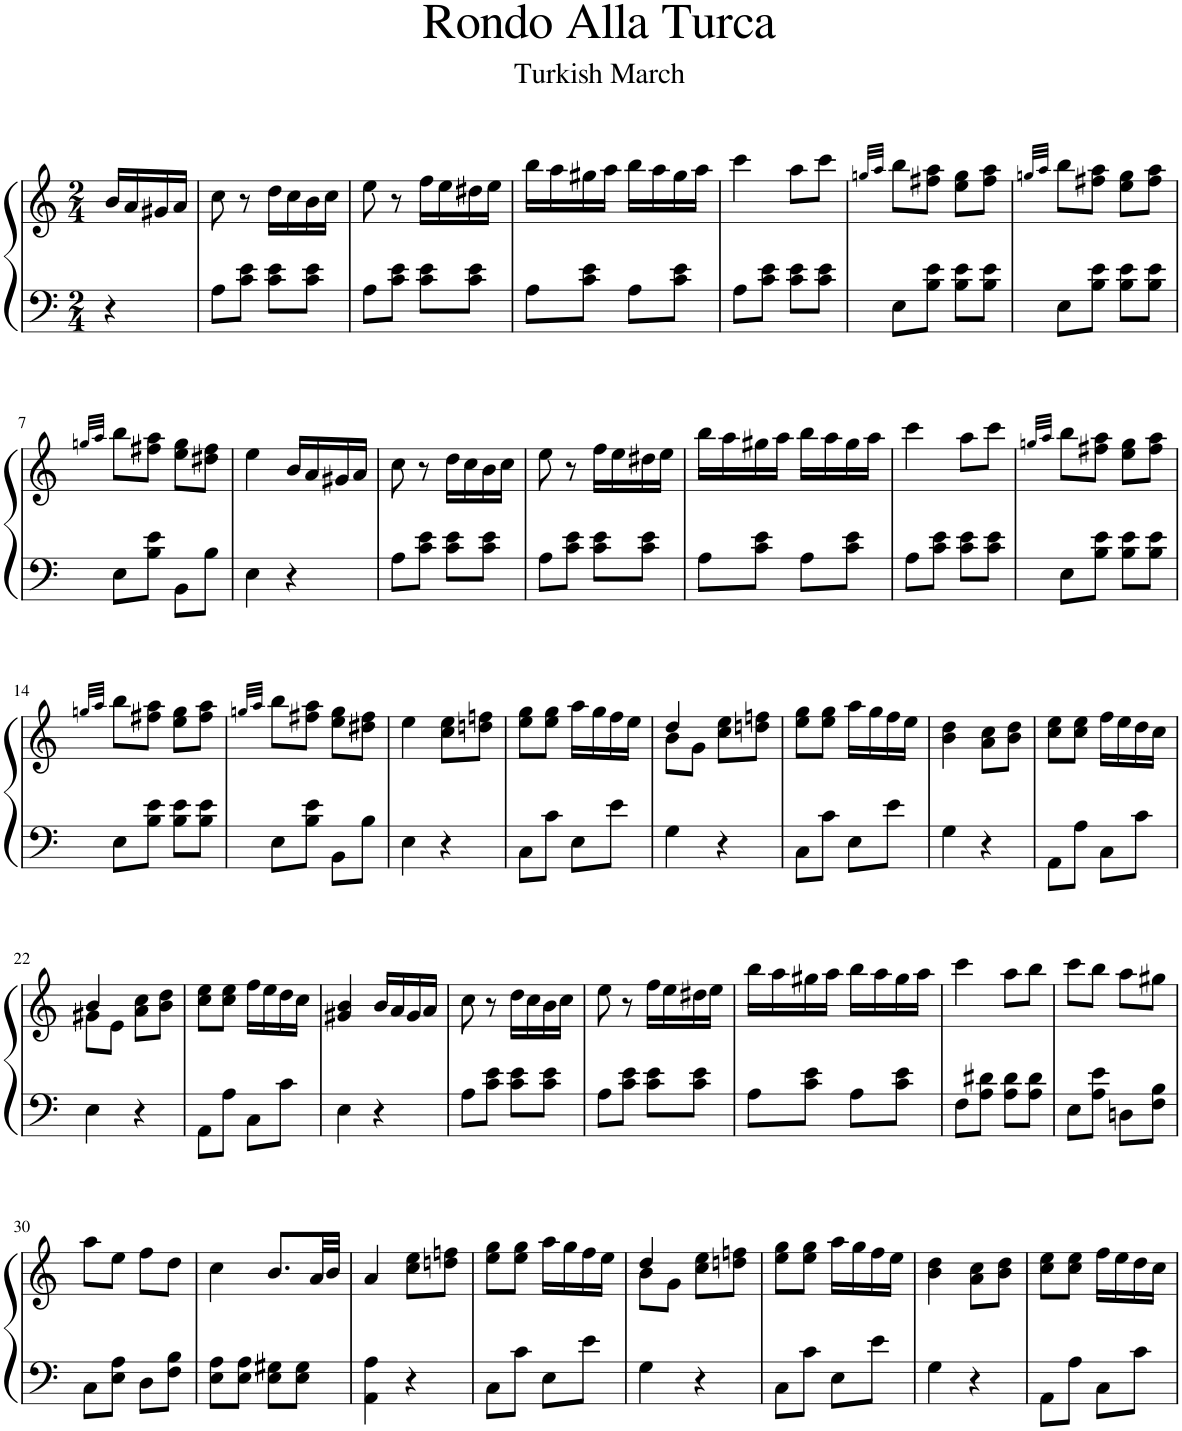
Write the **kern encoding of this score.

**kern	**kern
*part1	*part1
*staff2	*staff1
*I"Piano	*
*I'Pno.	*
*clefF4	*clefG2
*k[]	*k[]
*M2/4	*M2/4
=	=
4r	16b/LL
.	16a/
.	16g#X/
.	16a/JJ
=1	=1
8A\L	8cc\
8c\ 8e\J	8r
8c\ 8e\L	16dd\LL
.	16cc\
8c\ 8e\J	16b\
.	16cc\JJ
=2	=2
8A\L	8ee\
8c\ 8e\J	8r
8c\ 8e\L	16ff\LL
.	16ee\
8c\ 8e\J	16dd#X\
.	16ee\JJ
=3	=3
8A\L	16bb\LL
.	16aa\
8c\ 8e\J	16gg#X\
.	16aa\JJ
8A\L	16bb\LL
.	16aa\
8c\ 8e\J	16gg#\
.	16aa\JJ
=4	=4
8A\L	4ccc\
8c\ 8e\J	.
8c\ 8e\L	8aa\L
8c\ 8e\J	8ccc\J
=5	=5
.	32qggn/LLL
.	32qaa/JJJ
8E\L	8bb\L
8B\ 8e\J	8ff#X\ 8aa\J
8B\ 8e\L	8ee\ 8gg\L
8B\ 8e\J	8ff#\ 8aa\J
=6	=6
.	32qggn/LLL
.	32qaa/JJJ
8E\L	8bb\L
8B\ 8e\J	8ff#X\ 8aa\J
8B\ 8e\L	8ee\ 8gg\L
8B\ 8e\J	8ff#\ 8aa\J
!!LO:LB:g=z
=7	=7
.	32qggn/LLL
.	32qaa/JJJ
8E\L	8bb\L
8B\ 8e\J	8ff#X\ 8aa\J
8BB\L	8ee\ 8gg\L
8B\J	8dd#X\ 8ff#\J
=8	=8
4E\	4ee\
4r	16b/LL
.	16a/
.	16g#X/
.	16a/JJ
=9	=9
8A\L	8cc\
8c\ 8e\J	8r
8c\ 8e\L	16dd\LL
.	16cc\
8c\ 8e\J	16b\
.	16cc\JJ
=10	=10
8A\L	8ee\
8c\ 8e\J	8r
8c\ 8e\L	16ff\LL
.	16ee\
8c\ 8e\J	16dd#X\
.	16ee\JJ
=11	=11
8A\L	16bb\LL
.	16aa\
8c\ 8e\J	16gg#X\
.	16aa\JJ
8A\L	16bb\LL
.	16aa\
8c\ 8e\J	16gg#\
.	16aa\JJ
=12	=12
8A\L	4ccc\
8c\ 8e\J	.
8c\ 8e\L	8aa\L
8c\ 8e\J	8ccc\J
=13	=13
.	32qggn/LLL
.	32qaa/JJJ
8E\L	8bb\L
8B\ 8e\J	8ff#X\ 8aa\J
8B\ 8e\L	8ee\ 8gg\L
8B\ 8e\J	8ff#\ 8aa\J
!!LO:LB:g=z
=14	=14
.	32qggn/LLL
.	32qaa/JJJ
8E\L	8bb\L
8B\ 8e\J	8ff#X\ 8aa\J
8B\ 8e\L	8ee\ 8gg\L
8B\ 8e\J	8ff#\ 8aa\J
=15	=15
.	32qggn/LLL
.	32qaa/JJJ
8E\L	8bb\L
8B\ 8e\J	8ff#X\ 8aa\J
8BB\L	8ee\ 8gg\L
8B\J	8dd#X\ 8ff#\J
=16	=16
4E\	4ee\
4r	8cc\ 8ee\L
.	8ddn\ 8ffn\J
=17	=17
8C\L	8ee\ 8gg\L
8c\J	8ee\ 8gg\J
8E\L	16aa\LL
.	16gg\
8e\J	16ff\
.	16ee\JJ
=18	=18
*	*^
4G\	8b\L	4dd/
.	8g\J	.
4r	8cc\ 8ee\L	4ryy
.	8ddn\ 8ffn\J	.
*	*v	*v
=19	=19
8C\L	8ee\ 8gg\L
8c\J	8ee\ 8gg\J
8E\L	16aa\LL
.	16gg\
8e\J	16ff\
.	16ee\JJ
=20	=20
4G\	4b\ 4dd\
4r	8a\ 8cc\L
.	8b\ 8dd\J
=21	=21
8AA\L	8cc\ 8ee\L
8A\J	8cc\ 8ee\J
8C\L	16ff\LL
.	16ee\
8c\J	16dd\
.	16cc\JJ
!!LO:LB:g=z
=22	=22
*	*^
4E\	8g#X\L	4b/
.	8e\J	.
4r	8a\ 8cc\L	4ryy
.	8b\ 8dd\J	.
*	*v	*v
=23	=23
8AA\L	8cc\ 8ee\L
8A\J	8cc\ 8ee\J
8C\L	16ff\LL
.	16ee\
8c\J	16dd\
.	16cc\JJ
=24	=24
4E\	4g#X/ 4b/
4r	16b/LL
.	16a/
.	16g#/
.	16a/JJ
=25	=25
8A\L	8cc\
8c\ 8e\J	8r
8c\ 8e\L	16dd\LL
.	16cc\
8c\ 8e\J	16b\
.	16cc\JJ
=26	=26
8A\L	8ee\
8c\ 8e\J	8r
8c\ 8e\L	16ff\LL
.	16ee\
8c\ 8e\J	16dd#X\
.	16ee\JJ
=27	=27
8A\L	16bb\LL
.	16aa\
8c\ 8e\J	16gg#X\
.	16aa\JJ
8A\L	16bb\LL
.	16aa\
8c\ 8e\J	16gg#\
.	16aa\JJ
=28	=28
8F\L	4ccc\
8A\ 8d#X\J	.
8A\ 8d#\L	8aa\L
8A\ 8d#\J	8bb\J
=29	=29
8E\L	8ccc\L
8A\ 8e\J	8bb\J
8Dn\L	8aa\L
8F\ 8B\J	8gg#X\J
!!LO:LB:g=z
=30	=30
8C\L	8aa\L
8E\ 8A\J	8ee\J
8D\L	8ff\L
8F\ 8B\J	8dd\J
=31	=31
8E\ 8A\L	4cc\
8E\ 8A\J	.
8E\ 8G#X\L	8.b/L
8E\ 8G#\J	.
.	32a/LL
.	32b/JJJ
=32	=32
4AA\ 4A\	4a/
4r	8cc\ 8ee\L
.	8ddn\ 8ffn\J
=33	=33
8C\L	8ee\ 8gg\L
8c\J	8ee\ 8gg\J
8E\L	16aa\LL
.	16gg\
8e\J	16ff\
.	16ee\JJ
=34	=34
*	*^
4G\	8b\L	4dd/
.	8g\J	.
4r	8cc\ 8ee\L	4ryy
.	8ddn\ 8ffn\J	.
*	*v	*v
=35	=35
8C\L	8ee\ 8gg\L
8c\J	8ee\ 8gg\J
8E\L	16aa\LL
.	16gg\
8e\J	16ff\
.	16ee\JJ
=36	=36
4G\	4b\ 4dd\
4r	8a\ 8cc\L
.	8b\ 8dd\J
=37	=37
8AA\L	8cc\ 8ee\L
8A\J	8cc\ 8ee\J
8C\L	16ff\LL
.	16ee\
8c\J	16dd\
.	16cc\JJ
=	=
*-	*-
